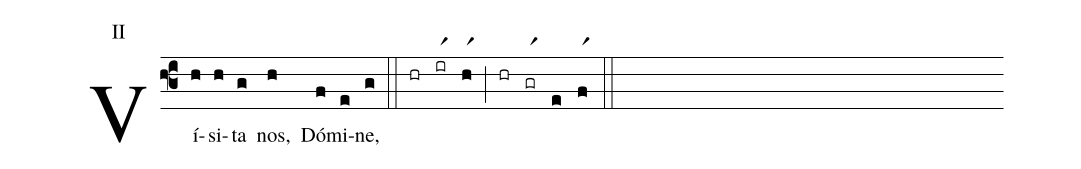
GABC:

annotation: II;
%%
(f3)Ví(h)si(h)ta(g) nos,(h) Dó(f)mi(e)ne,(g) (::) (hr)(irr1)(hr1)(;)(hr)(grr1)(e)(fr1)(::)
